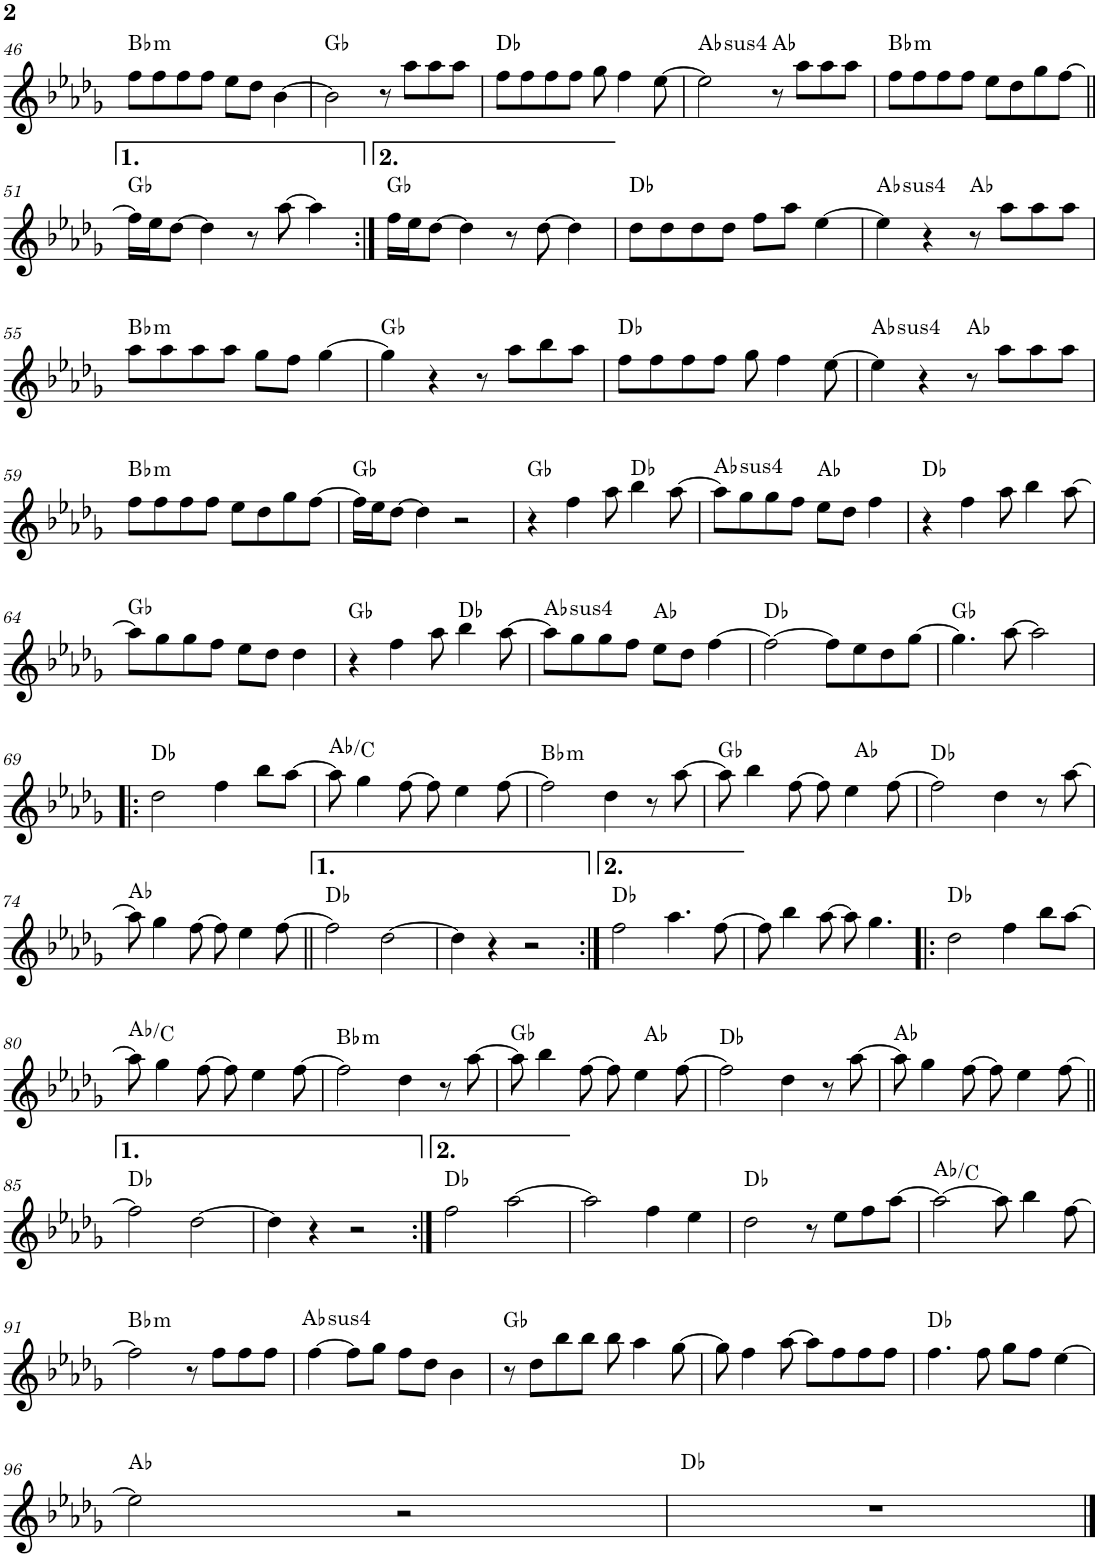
**kern	**harte
*part1	*part1
*staff1	*
*I"P1	*
!!LO:PB:g=z
*clefG2	*
*k[b-e-a-d-g-]	*
*M4/4	*
=46	=46
!	!LO:H:kt=m
8ff\L	Bb:min
8ff\	.
8ff\	.
8ff\J	.
8ee-\L	.
8dd-\J	.
[4b-\	.
=47	=47
2b-\]	Gb:maj
8r	.
8aa-\L	.
8aa-\	.
8aa-\J	.
=48	=48
8ff\L	Db:maj
8ff\	.
8ff\	.
8ff\J	.
8gg-\	.
4ff\	.
[8ee-\	.
=49	=49
!	!LO:H:kt=4
2ee-\]	Ab:sus4
8r	Ab:maj
8aa-\L	.
8aa-\	.
8aa-\J	.
=50	=50
!	!LO:H:kt=m
8ff\L	Bb:min
8ff\	.
8ff\	.
8ff\J	.
8ee-\L	.
8dd-\	.
8gg-\	.
[8ff\J	.
!!LO:LB:g=z
=51||	=51||
16ff\LL]	Gb:maj
16ee-\J	.
[8dd-\J	.
4dd-\]	.
8r	.
[8aa-\	.
4aa-\]	.
=52:|!	=52:|!
16ff\LL	Gb:maj
16ee-\J	.
[8dd-\J	.
4dd-\]	.
8r	.
[8dd-\	.
4dd-\]	.
=53	=53
8dd-\L	Db:maj
8dd-\	.
8dd-\	.
8dd-\J	.
8ff\L	.
8aa-\J	.
[4ee-\	.
=54	=54
!	!LO:H:kt=4
4ee-\]	Ab:sus4
4r	.
8r	Ab:maj
8aa-\L	.
8aa-\	.
8aa-\J	.
!!LO:LB:g=z
=55	=55
!	!LO:H:kt=m
8aa-\L	Bb:min
8aa-\	.
8aa-\	.
8aa-\J	.
8gg-\L	.
8ff\J	.
[4gg-\	.
=56	=56
4gg-\]	Gb:maj
4r	.
8r	.
8aa-\L	.
8bb-\	.
8aa-\J	.
=57	=57
8ff\L	Db:maj
8ff\	.
8ff\	.
8ff\J	.
8gg-\	.
4ff\	.
[8ee-\	.
=58	=58
!	!LO:H:kt=4
4ee-\]	Ab:sus4
4r	.
8r	Ab:maj
8aa-\L	.
8aa-\	.
8aa-\J	.
!!LO:LB:g=z
=59	=59
!	!LO:H:kt=m
8ff\L	Bb:min
8ff\	.
8ff\	.
8ff\J	.
8ee-\L	.
8dd-\	.
8gg-\	.
[8ff\J	.
=60	=60
16ff\LL]	Gb:maj
16ee-\J	.
[8dd-\J	.
4dd-\]	.
2r	.
=61	=61
4r	Gb:maj
4ff\	.
8aa-\	.
4bb-\	Db:maj
[8aa-\	.
=62	=62
!	!LO:H:kt=4
8aa-\L]	Ab:sus4
8gg-\	.
8gg-\	.
8ff\J	.
8ee-\L	Ab:maj
8dd-\J	.
4ff\	.
=63	=63
4r	Db:maj
4ff\	.
8aa-\	.
4bb-\	.
[8aa-\	.
!!LO:LB:g=z
=64	=64
8aa-\L]	Gb:maj
8gg-\	.
8gg-\	.
8ff\J	.
8ee-\L	.
8dd-\J	.
4dd-\	.
=65	=65
4r	Gb:maj
4ff\	.
8aa-\	.
4bb-\	Db:maj
[8aa-\	.
=66	=66
!	!LO:H:kt=4
8aa-\L]	Ab:sus4
8gg-\	.
8gg-\	.
8ff\J	.
8ee-\L	Ab:maj
8dd-\J	.
[4ff\	.
=67	=67
2ff\_	Db:maj
8ff\L]	.
8ee-\	.
8dd-\	.
[8gg-\J	.
=68	=68
4.gg-\]	Gb:maj
[8aa-\	.
2aa-\]	.
!!LO:LB:g=z
=69!|:	=69!|:
2dd-\	Db:maj
4ff\	.
8bb-\L	.
[8aa-\J	.
=70	=70
8aa-\]	Ab:maj/3
4gg-\	.
[8ff\	.
8ff\]	.
4ee-\	.
[8ff\	.
=71	=71
!	!LO:H:kt=m
2ff\]	Bb:min
4dd-\	.
8r	.
[8aa-\	.
=72	=72
8aa-\]	Gb:maj
4bb-\	.
[8ff\	.
8ff\]	.
4ee-\	Ab:maj
[8ff\	.
=73	=73
2ff\]	Db:maj
4dd-\	.
8r	.
[8aa-\	.
!!LO:LB:g=z
=74	=74
8aa-\]	Ab:maj
4gg-\	.
[8ff\	.
8ff\]	.
4ee-\	.
[8ff\	.
=75||	=75||
2ff\]	Db:maj
[2dd-\	.
=76	=76
4dd-\]	.
4r	.
2r	.
=77:|!	=77:|!
2ff\	Db:maj
4.aa-\	.
[8ff\	.
=78	=78
8ff\]	.
4bb-\	.
[8aa-\	.
8aa-\]	.
4.gg-\	.
=79!|:	=79!|:
2dd-\	Db:maj
4ff\	.
8bb-\L	.
[8aa-\J	.
!!LO:LB:g=z
=80	=80
8aa-\]	Ab:maj/3
4gg-\	.
[8ff\	.
8ff\]	.
4ee-\	.
[8ff\	.
=81	=81
!	!LO:H:kt=m
2ff\]	Bb:min
4dd-\	.
8r	.
[8aa-\	.
=82	=82
8aa-\]	Gb:maj
4bb-\	.
[8ff\	.
8ff\]	.
4ee-\	Ab:maj
[8ff\	.
=83	=83
2ff\]	Db:maj
4dd-\	.
8r	.
[8aa-\	.
=84	=84
8aa-\]	Ab:maj
4gg-\	.
[8ff\	.
8ff\]	.
4ee-\	.
[8ff\	.
!!LO:LB:g=z
=85||	=85||
2ff\]	Db:maj
[2dd-\	.
=86	=86
4dd-\]	.
4r	.
2r	.
=87:|!	=87:|!
2ff\	Db:maj
[2aa-\	.
=88	=88
2aa-\]	.
4ff\	.
4ee-\	.
=89	=89
2dd-\	Db:maj
8r	.
8ee-\L	.
8ff\	.
[8aa-\J	.
=90	=90
2aa-\_	Ab:maj/3
8aa-\]	.
4bb-\	.
[8ff\	.
!!LO:LB:g=z
=91	=91
!	!LO:H:kt=m
2ff\]	Bb:min
8r	.
8ff\L	.
8ff\	.
8ff\J	.
=92	=92
!	!LO:H:kt=4
[4ff\	Ab:sus4
8ff\L]	.
8gg-\J	.
8ff\L	.
8dd-\J	.
4b-\	.
=93	=93
8r	Gb:maj
8dd-\L	.
8bb-\	.
8bb-\J	.
8bb-\	.
4aa-\	.
[8gg-\	.
=94	=94
8gg-\]	.
4ff\	.
[8aa-\	.
8aa-\L]	.
8ff\	.
8ff\	.
8ff\J	.
=95	=95
4.ff\	Db:maj
8ff\	.
8gg-\L	.
8ff\J	.
[4ee-\	.
!!LO:LB:g=z
=96	=96
2ee-\]	Ab:maj
2r	.
=97	=97
1r	Db:maj
==	==
*-	*-
